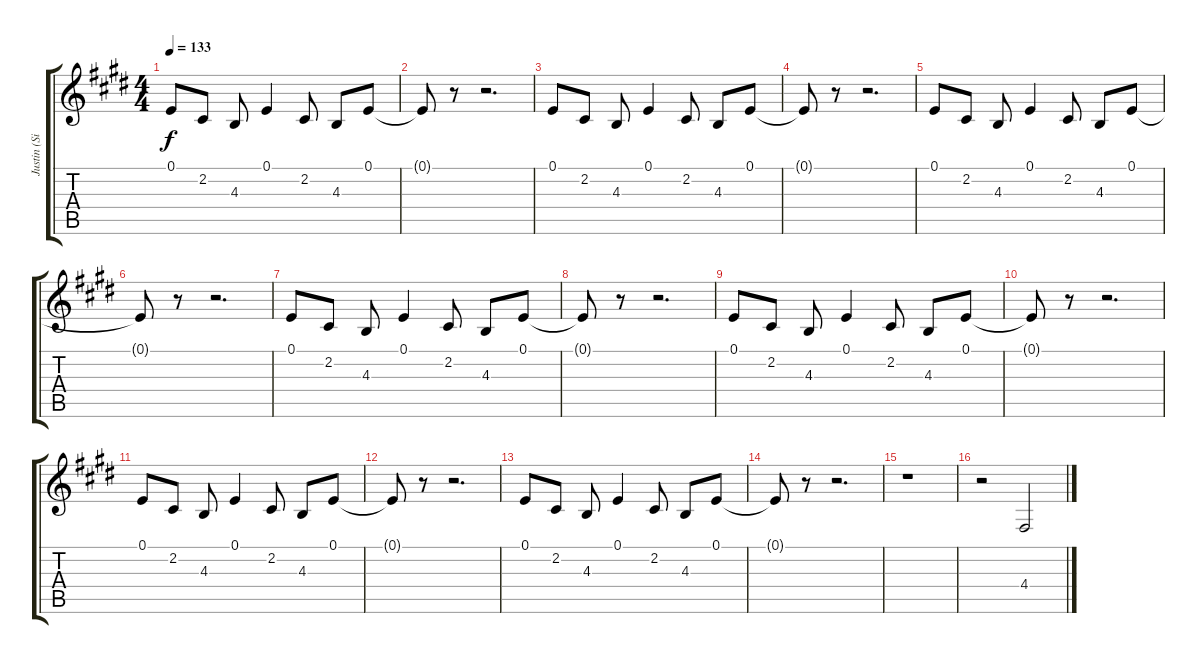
\track ("Justin (Sitar/Acoustic Guitar)" "Justin (Si") {instrument sitar}
\staff {score tabs}
\tuning (E4 B3 G3 D3 A2 E2) {hide}
\ts (4 4)
\tempo 133
\clef g2
\ks e
0.1.8{dy f} 2.2.8 4.3.8 0.1.4 2.2.8 4.3.8 0.1.8 |
0.1{t}.8 r.8 r.2{d} |
0.1.8 2.2.8 4.3.8 0.1.4 2.2.8 4.3.8 0.1.8 |
0.1{t}.8 r.8 r.2{d} |
0.1.8 2.2.8 4.3.8 0.1.4 2.2.8 4.3.8 0.1.8 |
0.1{t}.8 r.8 r.2{d} |
0.1.8 2.2.8 4.3.8 0.1.4 2.2.8 4.3.8 0.1.8 |
0.1{t}.8 r.8 r.2{d} |
0.1.8 2.2.8 4.3.8 0.1.4 2.2.8 4.3.8 0.1.8 |
0.1{t}.8 r.8 r.2{d} |
0.1.8 2.2.8 4.3.8 0.1.4 2.2.8 4.3.8 0.1.8 |
0.1{t}.8 r.8 r.2{d} |
0.1.8 2.2.8 4.3.8 0.1.4 2.2.8 4.3.8 0.1.8 |
0.1{t}.8 r.8 r.2{d} |
r.1{volume 8} |
r.2{volume 3} 4.4.2
